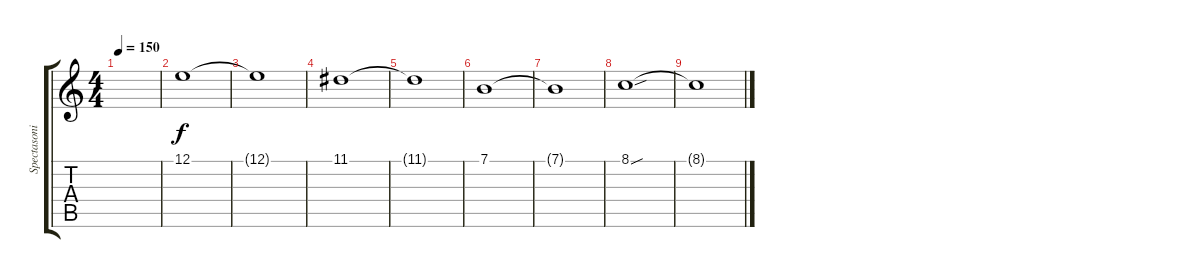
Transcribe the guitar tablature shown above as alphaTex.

\track ("Spectasonics Omnisphere" "Spectasoni") {instrument choiraahs}
\staff {score tabs}
\tuning (E4 B3 G3 D3 A2 E2) {hide}
\ts (4 4)
\tempo 150
\clef g2
\ks c
|
12.1.1 |
12.1{t}.1 |
11.1.1 |
11.1{t}.1 |
7.1.1 |
7.1{t}.1 |
8.1{sou}.1 |
8.1{t}.1
